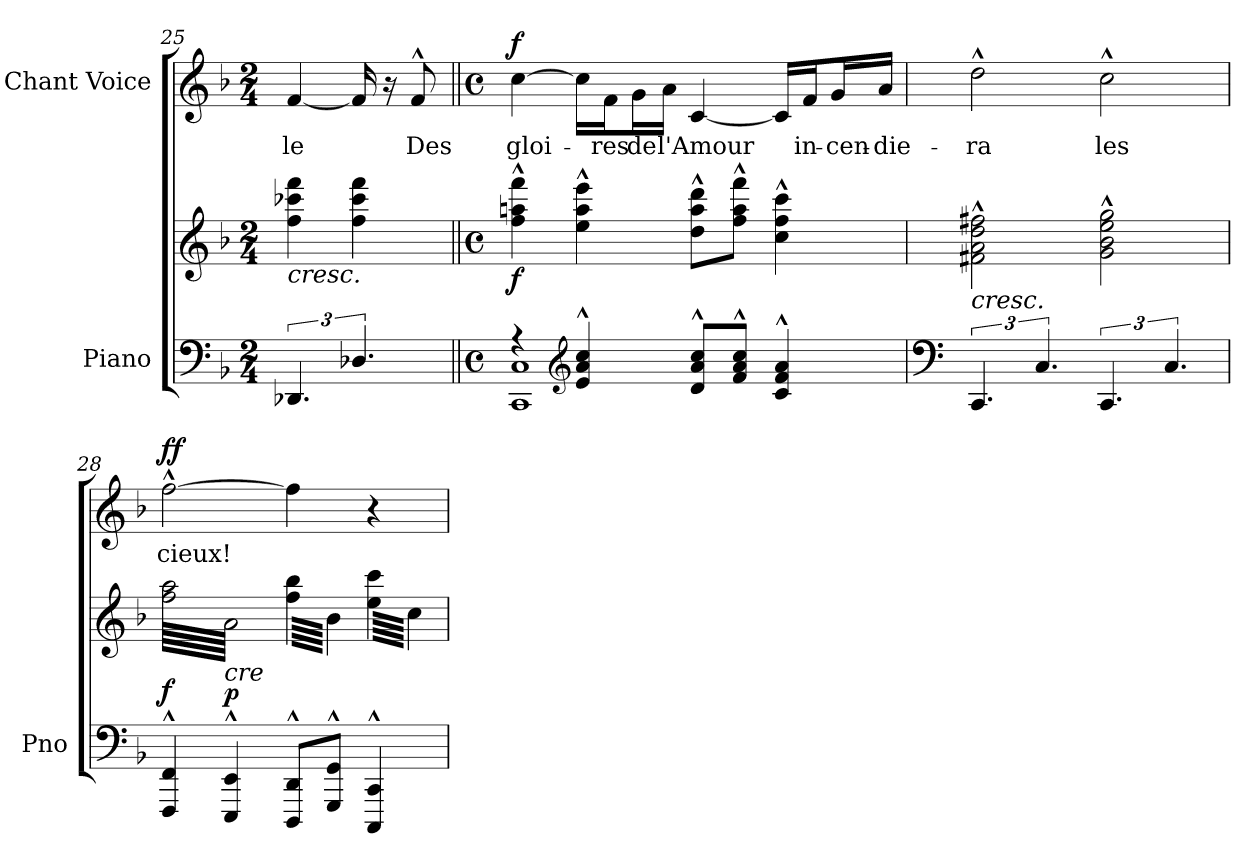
**kern	**kern	**dynam	**kern	**text	**dynam
*part2	*part2	*part2	*part1	*part1	*part1
*staff3	*staff2	*staff2/3	*staff1	*staff1	*staff1
*I"Piano	*	*	*I"Chant Voice	*	*
*I'Pno	*	*	*	*	*
*clefF4	*clefG2	*	*clefG2	*	*
*k[b-]	*k[b-]	*	*k[b-]	*	*
*M2/4	*M2/4	*	*M2/4	*	*
=25	=25	=25	=25	=25	=25
!	!LO:TX:b:i:t=cresc.	!	!	!	!
!	!	!	!	!LO:LY:b	!
6.DD-X/	4ff\ 4ccc-X\ 4fff\	.	[4f/	-le	.
6.D-X/	4ff\ 4ccc-\ 4fff\	.	16f/]	.	.
.	.	.	16r	.	.
!	!	!	!	!LO:LY:b	!
.	.	.	8f^^/	Des	.
!!LO:LB:g=z
=26||	=26||	=26||	=26||	=26||	=26||
*M4/4	*M4/4	*	*M4/4	*	*
*met(c)	*met(c)	*	*met(c)	*	*
*^	*	*	*	*	*
!	!	!	!LO:DY:b	!	!LO:LY:b	!LO:DY:a
4r	1CC 1C	4ff\^^ 4aan\^^ 4fff\^^	f	[4cc\	gloi-	f
*clefG2	*	*	*	*	*	*
4e/^^ 4a/^^ 4cc/^^	.	4ee\^^ 4aa\^^ 4eee\^^	.	16cc\LL]	.	.
!	!	!	!	!	!LO:LY:b	!
.	.	.	.	16f\J	-res	.
!	!	!	!	!	!LO:LY:b	!
.	.	.	.	16g\L	de	.
!	!	!	!	!	!LO:LY:b	!
.	.	.	.	16a\JJ	l'Amour	.
8d/^^ 8a/^^ 8cc/^^L	.	8dd\^^ 8aa\^^ 8ddd\^^L	.	[4c/	.	.
8f/^^ 8a/^^ 8cc/^^J	.	8ff\^^ 8aa\^^ 8fff\^^J	.	.	.	.
4c/^^ 4f/^^ 4a/^^	.	4cc\^^ 4ff\^^ 4ccc\^^	.	16c/LL]	.	.
!	!	!	!	!	!LO:LY:b	!
.	.	.	.	16f/J	in-	.
!	!	!	!	!	!LO:LY:b	!
.	.	.	.	16g/L	-cen-	.
!	!	!	!	!	!LO:LY:b	!
.	.	.	.	16a/JJ	-die-	.
*v	*v	*	*	*	*	*
=27	=27	=27	=27	=27	=27
*clefF4	*	*	*	*	*
!	!LO:TX:b:i:t=cresc.	!	!	!	!
!	!	!	!	!LO:LY:b	!
6.CC/	2f#X\^^ 2a\^^ 2dd\^^ 2ff#X\^^	.	2dd^^\	-ra	.
6.C/	.	.	.	.	.
!	!	!	!	!LO:LY:b	!
6.CC/	2g\^^ 2b-\^^ 2ee\^^ 2gg\^^	.	2cc^^\	les	.
6.C/	.	.	.	.	.
=28	=28	=28	=28	=28	=28
!	!	!LO:DY:a=2	!	!LO:LY:b	!LO:DY:a
*	*tremolo	*	*	*	*
4FFF/^^ 4FF/^^	(64ff\ 64aa\LLLL	f	[2ff^^\	cieux!	ff
.	64a\)	.	.	.	.
.	64ff\ 64aa\	.	.	.	.
.	64a\)	.	.	.	.
.	64ff\ 64aa\	.	.	.	.
.	64a\)	.	.	.	.
.	64ff\ 64aa\	.	.	.	.
.	64a\)	.	.	.	.
.	64ff\ 64aa\	.	.	.	.
.	64a\)	.	.	.	.
.	64ff\ 64aa\	.	.	.	.
.	64a\)	.	.	.	.
.	64ff\ 64aa\	.	.	.	.
.	64a\)	.	.	.	.
.	64ff\ 64aa\	.	.	.	.
.	64a\)	.	.	.	.
!	!LO:TX:b:i:t=cre	!	!	!	!
!	!	!LO:DY:a=2	!	!	!
4EEE/^^ 4EE/^^	64ff\ 64aa\	p	.	.	.
.	64a\)	.	.	.	.
.	64ff\ 64aa\	.	.	.	.
.	64a\)	.	.	.	.
.	64ff\ 64aa\	.	.	.	.
.	64a\)	.	.	.	.
.	64ff\ 64aa\	.	.	.	.
.	64a\)	.	.	.	.
.	64ff\ 64aa\	.	.	.	.
.	64a\)	.	.	.	.
.	64ff\ 64aa\	.	.	.	.
.	64a\)	.	.	.	.
.	64ff\ 64aa\	.	.	.	.
.	64a\)	.	.	.	.
.	64ff\ 64aa\	.	.	.	.
.	64a\)JJJJ	.	.	.	.
8DDD/^^ 8DD/^^L	(64ff\ 64bb-\LLLL	.	4ff\]	.	.
.	64b-\)	.	.	.	.
.	64ff\ 64bb-\	.	.	.	.
.	64b-\)	.	.	.	.
.	64ff\ 64bb-\	.	.	.	.
.	64b-\)	.	.	.	.
.	64ff\ 64bb-\	.	.	.	.
.	64b-\)	.	.	.	.
8GGG/^^ 8GG/^^J	64ff\ 64bb-\	.	.	.	.
.	64b-\)	.	.	.	.
.	64ff\ 64bb-\	.	.	.	.
.	64b-\)	.	.	.	.
.	64ff\ 64bb-\	.	.	.	.
.	64b-\)	.	.	.	.
.	64ff\ 64bb-\	.	.	.	.
.	64b-\)JJJJ	.	.	.	.
4CCC/^^ 4CC/^^	(64ee\ 64ccc\LLLL	.	4r	.	.
.	64cc\)	.	.	.	.
.	64ee\ 64ccc\	.	.	.	.
.	64cc\)	.	.	.	.
.	64ee\ 64ccc\	.	.	.	.
.	64cc\)	.	.	.	.
.	64ee\ 64ccc\	.	.	.	.
.	64cc\)	.	.	.	.
.	64ee\ 64ccc\	.	.	.	.
.	64cc\)	.	.	.	.
.	64ee\ 64ccc\	.	.	.	.
.	64cc\)	.	.	.	.
.	64ee\ 64ccc\	.	.	.	.
.	64cc\)	.	.	.	.
.	64ee\ 64ccc\	.	.	.	.
.	64cc\)JJJJ	.	.	.	.
*	*Xtremolo	*	*	*	*
.	.	.	.	.	.
.	.	.	.	.	.
.	.	.	.	.	.
.	.	.	.	.	.
.	.	.	.	.	.
.	.	.	.	.	.
.	.	.	.	.	.
.	.	.	.	.	.
=	=	=	=	=	=
*-	*-	*-	*-	*-	*-
